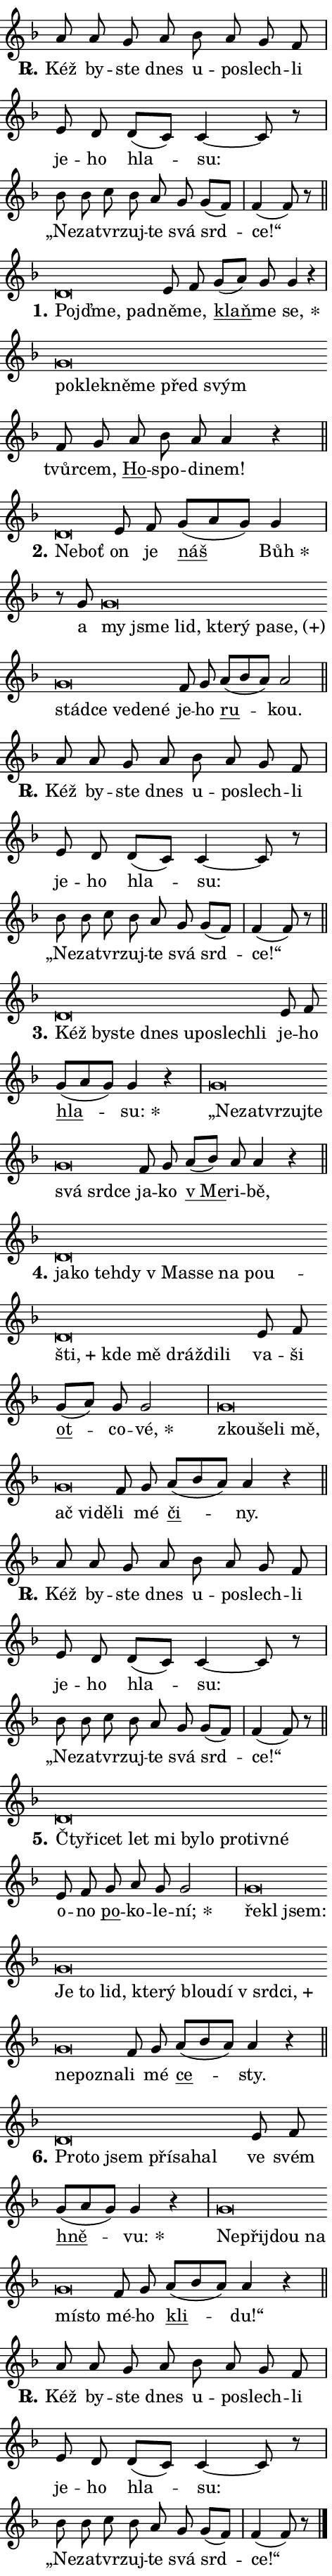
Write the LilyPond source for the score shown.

\version "2.24.0"
\header { tagline = "" }
\paper {
  indent = 0\cm
  top-margin = 0\cm
  right-margin = 0.13\cm % to fit lyric hyphens
  bottom-margin = 0\cm
  left-margin = 0\cm
  paper-width = 8\cm
  page-breaking = #ly:one-page-breaking
  system-system-spacing.basic-distance = #11
  score-system-spacing.basic-distance = #11
  ragged-last = ##f
}


%% Author: Thomas Morley
%% https://lists.gnu.org/archive/html/lilypond-user/2020-05/msg00002.html
#(define (line-position grob)
"Returns position of @var[grob} in current system:
   @code{'start}, if at first time-step
   @code{'end}, if at last time-step
   @code{'middle} otherwise
"
  (let* ((col (ly:item-get-column grob))
         (ln (ly:grob-object col 'left-neighbor))
         (rn (ly:grob-object col 'right-neighbor))
         (col-to-check-left (if (ly:grob? ln) ln col))
         (col-to-check-right (if (ly:grob? rn) rn col))
         (break-dir-left
           (and
             (ly:grob-property col-to-check-left 'non-musical #f)
             (ly:item-break-dir col-to-check-left)))
         (break-dir-right
           (and
             (ly:grob-property col-to-check-right 'non-musical #f)
             (ly:item-break-dir col-to-check-right))))
        (cond ((eqv? 1 break-dir-left) 'start)
              ((eqv? -1 break-dir-right) 'end)
              (else 'middle))))

#(define (tranparent-at-line-position vctor)
  (lambda (grob)
  "Relying on @code{line-position} select the relevant enry from @var{vctor}.
Used to determine transparency,"
    (case (line-position grob)
      ((end) (not (vector-ref vctor 0)))
      ((middle) (not (vector-ref vctor 1)))
      ((start) (not (vector-ref vctor 2))))))

noteHeadBreakVisibility =
#(define-music-function (break-visibility)(vector?)
"Makes @code{NoteHead}s transparent relying on @var{break-visibility}"
#{
  \override NoteHead.transparent =
    #(tranparent-at-line-position break-visibility)
#})

#(define delete-ledgers-for-transparent-note-heads
  (lambda (grob)
    "Reads whether a @code{NoteHead} is transparent.
If so this @code{NoteHead} is removed from @code{'note-heads} from
@var{grob}, which is supposed to be @code{LedgerLineSpanner}.
As a result ledgers are not printed for this @code{NoteHead}"
    (let* ((nhds-array (ly:grob-object grob 'note-heads))
           (nhds-list
             (if (ly:grob-array? nhds-array)
                 (ly:grob-array->list nhds-array)
                 '()))
           ;; Relies on the transparent-property being done before
           ;; Staff.LedgerLineSpanner.after-line-breaking is executed.
           ;; This is fragile ...
           (to-keep
             (remove
               (lambda (nhd)
                 (ly:grob-property nhd 'transparent #f))
               nhds-list)))
      ;; TODO find a better method to iterate over grob-arrays, similiar
      ;; to filter/remove etc for lists
      ;; For now rebuilt from scratch
      (set! (ly:grob-object grob 'note-heads)  '())
      (for-each
        (lambda (nhd)
          (ly:pointer-group-interface::add-grob grob 'note-heads nhd))
        to-keep))))

squashNotes = {
  \override NoteHead.X-extent = #'(-0.2 . 0.2)
  \override NoteHead.Y-extent = #'(-0.75 . 0)
  \override NoteHead.stencil =
    #(lambda (grob)
       (let ((pos (ly:grob-property grob 'staff-position)))
         (begin
           (if (< pos -7) (display "ERROR: Lower brevis then expected\n") (display ""))
           (if (<= pos -6) ly:text-interface::print ly:note-head::print))))
}
unSquashNotes = {
  \revert NoteHead.X-extent
  \revert NoteHead.Y-extent
  \revert NoteHead.stencil
}

hideNotes = \noteHeadBreakVisibility #begin-of-line-visible
unHideNotes = \noteHeadBreakVisibility #all-visible

% work-around for resetting accidentals
% https://lilypond.org/doc/v2.23/Documentation/notation/displaying-rhythms#unmetered-music
cadenzaMeasure = {
  \cadenzaOff
  \partial 1024 s1024
  \cadenzaOn
}

#(define-markup-command (accent layout props text) (markup?)
  "Underline accented syllable"
  (interpret-markup layout props
    #{\markup \override #'(offset . 4.3) \underline { #text }#}))

responsum = \markup \concat {
  "R" \hspace #-1.05 \path #0.1 #'((moveto 0 0.07) (lineto 0.9 0.8)) \hspace #0.05 "."
}

spaceSize = #0.6828661417322834 % exact space size for TeX Gyre Schola

\layout {
  \context {
    \Staff
    \remove "Time_signature_engraver"
    \override LedgerLineSpanner.after-line-breaking = #delete-ledgers-for-transparent-note-heads
  }
  \context {
    \Lyrics {
      \override LyricSpace.minimum-distance = \spaceSize
      \override LyricText.font-name = #"TeX Gyre Schola"
      \override LyricText.font-size = 1
      \override StanzaNumber.font-name = #"TeX Gyre Schola Bold"
      \override StanzaNumber.font-size = 1
    }
  }
  \context {
    \Score 
    \override NoteHead.text =
      #(lambda (grob) 
        (let ((pos (ly:grob-property grob 'staff-position)))
          #{\markup {
            \combine
              \halign #-0.55 \raise #(if (= pos -6) 0 0.5) \override #'(thickness . 2) \draw-line #'(3.2 . 0)
              \musicglyph "noteheads.sM1"
          }#}))
  }
}

% magnetic-lyrics.ily
%
%   written by
%     Jean Abou Samra <jean@abou-samra.fr>
%     Werner Lemberg <wl@gnu.org>
%
%   adapted by
%     Jiri Hon <jiri.hon@gmail.com>
%
% Version 2022-Apr-15

% https://www.mail-archive.com/lilypond-user@gnu.org/msg149350.html

#(define (Left_hyphen_pointer_engraver context)
   "Collect syllable-hyphen-syllable occurrences in lyrics and store
them in properties.  This engraver only looks to the left.  For
example, if the lyrics input is @code{foo -- bar}, it does the
following.

@itemize @bullet
@item
Set the @code{text} property of the @code{LyricHyphen} grob between
@q{foo} and @q{bar} to @code{foo}.

@item
Set the @code{left-hyphen} property of the @code{LyricText} grob with
text @q{foo} to the @code{LyricHyphen} grob between @q{foo} and
@q{bar}.
@end itemize

Use this auxiliary engraver in combination with the
@code{lyric-@/text::@/apply-@/magnetic-@/offset!} hook."
   (let ((hyphen #f)
         (text #f))
     (make-engraver
      (acknowledgers
       ((lyric-syllable-interface engraver grob source-engraver)
        (set! text grob)))
      (end-acknowledgers
       ((lyric-hyphen-interface engraver grob source-engraver)
        ;(when (not (grob::has-interface grob 'lyric-space-interface))
          (set! hyphen grob)));)
      ((stop-translation-timestep engraver)
       (when (and text hyphen)
         (ly:grob-set-object! text 'left-hyphen hyphen))
       (set! text #f)
       (set! hyphen #f)))))

#(define (lyric-text::apply-magnetic-offset! grob)
   "If the space between two syllables is less than the value in
property @code{LyricText@/.details@/.squash-threshold}, move the right
syllable to the left so that it gets concatenated with the left
syllable.

Use this function as a hook for
@code{LyricText@/.after-@/line-@/breaking} if the
@code{Left_@/hyphen_@/pointer_@/engraver} is active."
   (let ((hyphen (ly:grob-object grob 'left-hyphen #f)))
     (when hyphen
       (let ((left-text (ly:spanner-bound hyphen LEFT)))
         (when (grob::has-interface left-text 'lyric-syllable-interface)
           (let* ((common (ly:grob-common-refpoint grob left-text X))
                  (this-x-ext (ly:grob-extent grob common X))
                  (left-x-ext
                   (begin
                     ;; Trigger magnetism for left-text.
                     (ly:grob-property left-text 'after-line-breaking)
                     (ly:grob-extent left-text common X)))
                  ;; `delta` is the gap width between two syllables.
                  (delta (- (interval-start this-x-ext)
                            (interval-end left-x-ext)))
                  (details (ly:grob-property grob 'details))
                  (threshold (assoc-get 'squash-threshold details 0.2)))
             (when (< delta threshold)
               (let* (;; We have to manipulate the input text so that
                      ;; ligatures crossing syllable boundaries are not
                      ;; disabled.  For languages based on the Latin
                      ;; script this is essentially a beautification.
                      ;; However, for non-Western scripts it can be a
                      ;; necessity.
                      (lt (ly:grob-property left-text 'text))
                      (rt (ly:grob-property grob 'text))
                      (is-space (grob::has-interface hyphen 'lyric-space-interface))
                      (space (if is-space " " ""))
                      (extra-delta (if is-space spaceSize 0))
                      ;; Append new syllable.
                      (ltrt-space (if (and (string? lt) (string? rt))
                                (string-append lt space rt)
                                (make-concat-markup (list lt space rt))))
                      ;; Right-align `ltrt` to the right side.
                      (ltrt-space-markup (grob-interpret-markup
                               grob
                               (make-translate-markup
                                (cons (interval-length this-x-ext) 0)
                                (make-right-align-markup ltrt-space)))))
                 (begin
                   ;; Don't print `left-text`.
                   (ly:grob-set-property! left-text 'stencil #f)
                   ;; Set text and stencil (which holds all collected
                   ;; syllables so far) and shift it to the left.
                   (ly:grob-set-property! grob 'text ltrt-space)
                   (ly:grob-set-property! grob 'stencil ltrt-space-markup)
                   (ly:grob-translate-axis! grob (- (- delta extra-delta)) X))))))))))


#(define (lyric-hyphen::displace-bounds-first grob)
   ;; Make very sure this callback isn't triggered too early.
   (let ((left (ly:spanner-bound grob LEFT))
         (right (ly:spanner-bound grob RIGHT)))
     (ly:grob-property left 'after-line-breaking)
     (ly:grob-property right 'after-line-breaking)
     (ly:lyric-hyphen::print grob)))

squashThreshold = #0.4

\layout {
  \context {
    \Lyrics
    \consists #Left_hyphen_pointer_engraver
    \override LyricText.after-line-breaking =
      #lyric-text::apply-magnetic-offset!
    \override LyricHyphen.stencil = #lyric-hyphen::displace-bounds-first
    \override LyricText.details.squash-threshold = \squashThreshold
    \override LyricHyphen.minimum-distance = 0
    \override LyricHyphen.minimum-length = \squashThreshold
  }
}

squashText = \override LyricText.details.squash-threshold = 9999
unSquashText = \override LyricText.details.squash-threshold = \squashThreshold

leftText = \override LyricText.self-alignment-X = #LEFT
unLeftText = \revert LyricText.self-alignment-X

starOffset = #(lambda (grob) 
                (let ((x_offset (ly:self-alignment-interface::aligned-on-x-parent grob)))
                  (if (= x_offset 0) 0 (+ x_offset 1.2))))

star = #(define-music-function (syllable)(string?)
"Append star separator at the end of a syllable"
#{
  \once \override LyricText.X-offset = #starOffset
  \lyricmode { \markup {
    #syllable
    \override #'((font-name . "TeX Gyre Schola Bold")) \hspace #0.2 \lower #0.65 \larger "*"
  } }
#})

starAccent = #(define-music-function (syllable)(string?)
"Append star separator at the end of a syllable and make accent"
#{
  \once \override LyricText.X-offset = #starOffset
  \lyricmode { \markup {
    \accent #syllable
    \override #'((font-name . "TeX Gyre Schola Bold")) \hspace #0.2 \lower #0.65 \larger "*"
  } }
#})

breath = #(define-music-function (syllable)(string?)
"Append breathing indicator at the end of a syllable"
#{
  \lyricmode { \markup { #syllable "+" } }
#})

optionalBreath = #(define-music-function (syllable)(string?)
"Append optional breathing indicator at the end of a syllable"
#{
  \lyricmode { \markup { #syllable "(+)" } }
#})


\score {
    <<
        \new Voice = "melody" { \cadenzaOn \key f \major \relative { a'8 a g a bes a g f \cadenzaMeasure \bar "|" e d \bar "" d[( c)] c4~ c8 r8 \cadenzaMeasure \bar "|" bes' bes c bes a g g[( f)] \cadenzaMeasure \bar "|" f4( f8)] r \cadenzaMeasure \bar "||" \break } }
        \new Lyrics \lyricsto "melody" { \lyricmode { \set stanza = \responsum
Kéž by -- ste dnes u -- po -- slech -- li je -- ho hla -- su: „Ne -- za -- tvr -- zuj -- te svá srd -- ce!“ } }
    >>
    \layout {}
}

\score {
    <<
        \new Voice = "melody" { \cadenzaOn \key f \major \relative { \squashNotes d'\breve*1/16 \hideNotes \breve*1/16 \breve*1/16 \bar "" \unHideNotes \unSquashNotes e8 f \bar "" g[( a)] g g4 r \cadenzaMeasure \bar "|" \squashNotes g\breve*1/16 \hideNotes \breve*1/16 \bar "" \breve*1/16 \bar "" \breve*1/16 \bar "" \breve*1/16 \breve*1/16 \bar "" \unHideNotes \unSquashNotes f8 g \bar "" a bes a a4 r \cadenzaMeasure \bar "||" \break } }
        \new Lyrics \lyricsto "melody" { \lyricmode { \set stanza = "1."
\leftText Pojď -- \squashText me, pad -- \unLeftText \unSquashText ně -- me, \markup \accent klaň -- me \star se, \leftText po -- \squashText kle -- kně -- me před svým \unLeftText \unSquashText tvůr -- cem, \markup \accent Ho -- spo -- di -- nem! } }
    >>
    \layout {}
}

\score {
    <<
        \new Voice = "melody" { \cadenzaOn \key f \major \relative { \squashNotes d'\breve*1/16 \hideNotes \breve*1/16 \bar "" \unHideNotes \unSquashNotes e8 f \bar "" g[( a g)] g4 \cadenzaMeasure \bar "|" r8 g8 \squashNotes g\breve*1/16 \hideNotes \breve*1/16 \bar "" \breve*1/16 \bar "" \breve*1/16 \bar "" \breve*1/16 \bar "" \breve*1/16 \bar "" \breve*1/16 \bar "" \breve*1/16 \bar "" \breve*1/16 \bar "" \breve*1/16 \bar "" \breve*1/16 \breve*1/16 \bar "" \unHideNotes \unSquashNotes f8 g \bar "" a[( bes a)] a2 \cadenzaMeasure \bar "||" \break } }
        \new Lyrics \lyricsto "melody" { \lyricmode { \set stanza = "2."
\leftText Ne -- \squashText boť \unLeftText \unSquashText on je \markup \accent náš \star Bůh a \leftText my \squashText jsme lid, kte -- rý pa -- \optionalBreath se, stád -- ce ve -- de -- né \unLeftText \unSquashText je -- ho \markup \accent ru -- kou. } }
    >>
    \layout {}
}

\score {
    <<
        \new Voice = "melody" { \cadenzaOn \key f \major \relative { a'8 a g a bes a g f \cadenzaMeasure \bar "|" e d \bar "" d[( c)] c4~ c8 r8 \cadenzaMeasure \bar "|" bes' bes c bes a g g[( f)] \cadenzaMeasure \bar "|" f4( f8)] r \cadenzaMeasure \bar "||" \break } }
        \new Lyrics \lyricsto "melody" { \lyricmode { \set stanza = \responsum
Kéž by -- ste dnes u -- po -- slech -- li je -- ho hla -- su: „Ne -- za -- tvr -- zuj -- te svá srd -- ce!“ } }
    >>
    \layout {}
}

\score {
    <<
        \new Voice = "melody" { \cadenzaOn \key f \major \relative { \squashNotes d'\breve*1/16 \hideNotes \breve*1/16 \bar "" \breve*1/16 \bar "" \breve*1/16 \bar "" \breve*1/16 \bar "" \breve*1/16 \bar "" \breve*1/16 \breve*1/16 \bar "" \unHideNotes \unSquashNotes e8 f \bar "" g[( a g)] g4 r \cadenzaMeasure \bar "|" \squashNotes g\breve*1/16 \hideNotes \breve*1/16 \bar "" \breve*1/16 \bar "" \breve*1/16 \bar "" \breve*1/16 \bar "" \breve*1/16 \bar "" \breve*1/16 \breve*1/16 \bar "" \unHideNotes \unSquashNotes f8 g \bar "" a[( bes)] a a4 r \cadenzaMeasure \bar "||" \break } }
        \new Lyrics \lyricsto "melody" { \lyricmode { \set stanza = "3."
\leftText Kéž \squashText by -- ste dnes u -- po -- slech -- li \unLeftText \unSquashText je -- ho \markup \accent hla -- \star su: \leftText „Ne -- \squashText za -- tvr -- zuj -- te svá srd -- ce \unLeftText \unSquashText ja -- ko \markup \accent "v Me" -- ri -- bě, } }
    >>
    \layout {}
}

\score {
    <<
        \new Voice = "melody" { \cadenzaOn \key f \major \relative { \squashNotes d'\breve*1/16 \hideNotes \breve*1/16 \bar "" \breve*1/16 \bar "" \breve*1/16 \bar "" \breve*1/16 \bar "" \breve*1/16 \bar "" \breve*1/16 \bar "" \breve*1/16 \bar "" \breve*1/16 \bar "" \breve*1/16 \bar "" \breve*1/16 \bar "" \breve*1/16 \bar "" \breve*1/16 \breve*1/16 \bar "" \unHideNotes \unSquashNotes e8 f \bar "" g[( a)] g g2 \cadenzaMeasure \bar "|" \squashNotes g\breve*1/16 \hideNotes \breve*1/16 \bar "" \breve*1/16 \bar "" \breve*1/16 \bar "" \breve*1/16 \bar "" \breve*1/16 \breve*1/16 \bar "" \unHideNotes \unSquashNotes f8 g \bar "" a[( bes a)] a4 r \cadenzaMeasure \bar "||" \break } }
        \new Lyrics \lyricsto "melody" { \lyricmode { \set stanza = "4."
\leftText ja -- \squashText ko teh -- dy "v Ma" -- sse na pou -- \breath "šti," kde mě dráž -- di -- li \unLeftText \unSquashText va -- ši \markup \accent ot -- co -- \star vé, \leftText zkou -- \squashText še -- li mě, ač vi -- dě -- \unLeftText \unSquashText li mé \markup \accent či -- ny. } }
    >>
    \layout {}
}

\score {
    <<
        \new Voice = "melody" { \cadenzaOn \key f \major \relative { a'8 a g a bes a g f \cadenzaMeasure \bar "|" e d \bar "" d[( c)] c4~ c8 r8 \cadenzaMeasure \bar "|" bes' bes c bes a g g[( f)] \cadenzaMeasure \bar "|" f4( f8)] r \cadenzaMeasure \bar "||" \break } }
        \new Lyrics \lyricsto "melody" { \lyricmode { \set stanza = \responsum
Kéž by -- ste dnes u -- po -- slech -- li je -- ho hla -- su: „Ne -- za -- tvr -- zuj -- te svá srd -- ce!“ } }
    >>
    \layout {}
}

\score {
    <<
        \new Voice = "melody" { \cadenzaOn \key f \major \relative { \squashNotes d'\breve*1/16 \hideNotes \breve*1/16 \bar "" \breve*1/16 \bar "" \breve*1/16 \bar "" \breve*1/16 \bar "" \breve*1/16 \bar "" \breve*1/16 \bar "" \breve*1/16 \bar "" \breve*1/16 \breve*1/16 \bar "" \unHideNotes \unSquashNotes e8 f \bar "" g a g g2 \cadenzaMeasure \bar "|" \squashNotes g\breve*1/16 \hideNotes \breve*1/16 \bar "" \breve*1/16 \bar "" \breve*1/16 \bar "" \breve*1/16 \bar "" \breve*1/16 \bar "" \breve*1/16 \bar "" \breve*1/16 \bar "" \breve*1/16 \bar "" \breve*1/16 \bar "" \breve*1/16 \bar "" \breve*1/16 \bar "" \breve*1/16 \bar "" \breve*1/16 \breve*1/16 \bar "" \unHideNotes \unSquashNotes f8 g \bar "" a[( bes a)] a4 r \cadenzaMeasure \bar "||" \break } }
        \new Lyrics \lyricsto "melody" { \lyricmode { \set stanza = "5."
\leftText Čty -- \squashText ři -- cet let mi by -- lo pro -- tiv -- né \unLeftText \unSquashText o -- no \markup \accent po -- ko -- le -- \star ní; \leftText ře -- \squashText kl jsem: Je to lid, kte -- rý blou -- dí "v srd" -- \breath "ci," ne -- po -- zna -- \unLeftText \unSquashText li mé \markup \accent ce -- sty. } }
    >>
    \layout {}
}

\score {
    <<
        \new Voice = "melody" { \cadenzaOn \key f \major \relative { \squashNotes d'\breve*1/16 \hideNotes \breve*1/16 \bar "" \breve*1/16 \bar "" \breve*1/16 \bar "" \breve*1/16 \breve*1/16 \bar "" \unHideNotes \unSquashNotes e8 f \bar "" g[( a g)] g4 r \cadenzaMeasure \bar "|" \squashNotes g\breve*1/16 \hideNotes \breve*1/16 \bar "" \breve*1/16 \bar "" \breve*1/16 \bar "" \breve*1/16 \breve*1/16 \bar "" \unHideNotes \unSquashNotes f8 g \bar "" a[( bes a)] a4 r \cadenzaMeasure \bar "||" \break } }
        \new Lyrics \lyricsto "melody" { \lyricmode { \set stanza = "6."
\leftText Pro -- \squashText to jsem pří -- sa -- hal \unLeftText \unSquashText ve svém \markup \accent hně -- \star vu: \leftText Ne -- \squashText při -- jdou na mí -- sto \unLeftText \unSquashText mé -- ho \markup \accent kli -- du!“ } }
    >>
    \layout {}
}

\score {
    <<
        \new Voice = "melody" { \cadenzaOn \key f \major \relative { a'8 a g a bes a g f \cadenzaMeasure \bar "|" e d \bar "" d[( c)] c4~ c8 r8 \cadenzaMeasure \bar "|" bes' bes c bes a g g[( f)] \cadenzaMeasure \bar "|" f4( f8)] r \cadenzaMeasure \bar "||" \break } \bar "|." }
        \new Lyrics \lyricsto "melody" { \lyricmode { \set stanza = \responsum
Kéž by -- ste dnes u -- po -- slech -- li je -- ho hla -- su: „Ne -- za -- tvr -- zuj -- te svá srd -- ce!“ } }
    >>
    \layout {}
}
